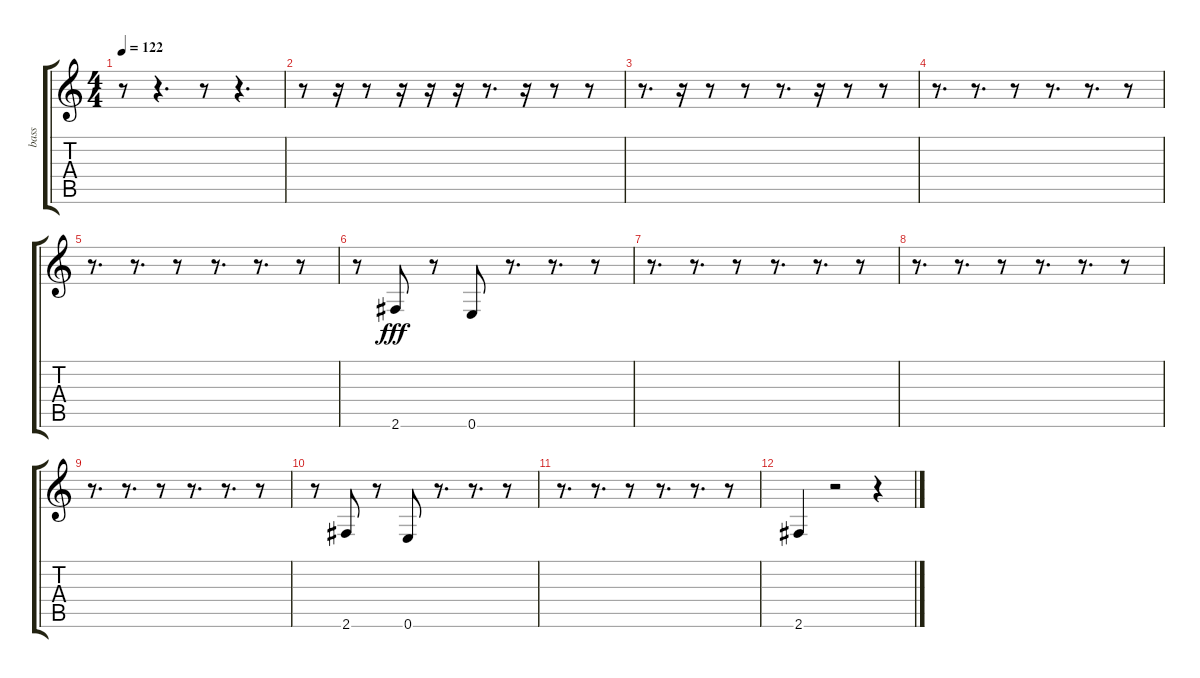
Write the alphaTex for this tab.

\track ("bass" "bass") {instrument electricbassfinger}
\staff {score tabs}
\tuning (E4 B3 G3 D3 A2 E2) {hide}
\ts (4 4)
\tempo 122
\clef g2
\ks c
r.8{dy fff} r.4{d} r.8 r.4{d} |
r.8 r.16 r.8 r.16 r.16 r.16 r.8{d} r.16 r.8 r.8 |
r.8{d} r.16 r.8 r.8 r.8{d} r.16 r.8 r.8 |
r.8{d} r.8{d} r.8 r.8{d} r.8{d} r.8 |
r.8{d} r.8{d} r.8 r.8{d} r.8{d} r.8 |
r.8 2.6.8 r.8 0.6.8 r.8{d} r.8{d} r.8 |
r.8{d} r.8{d} r.8 r.8{d} r.8{d} r.8 |
r.8{d} r.8{d} r.8 r.8{d} r.8{d} r.8 |
r.8{d} r.8{d} r.8 r.8{d} r.8{d} r.8 |
r.8 2.6.8 r.8 0.6.8 r.8{d} r.8{d} r.8 |
r.8{d} r.8{d} r.8 r.8{d} r.8{d} r.8 |
2.6.4 r.2 r.4
